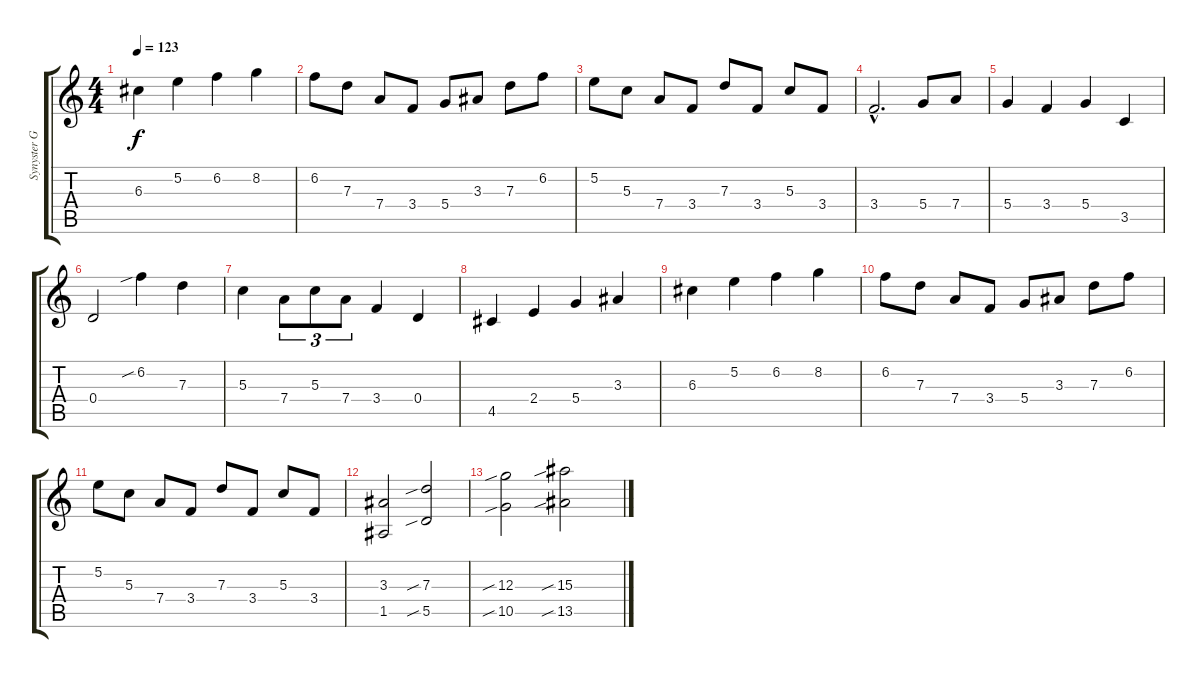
\track ("Synyster Gates (Lead)" "Synyster G") {instrument overdrivenguitar}
\staff {score tabs}
\tuning (E4 B3 G3 D3 A2 D2) {hide}
\ts (4 4)
\tempo 123
\clef g2
\ks c
6.3.4{dy f} 5.2.4 6.2.4 8.2.4 |
6.2.8 7.3.8 7.4.8 3.4.8 5.4.8 3.3.8 7.3.8 6.2.8 |
5.2.8 5.3.8 7.4.8 3.4.8 7.3.8 3.4.8 5.3.8 3.4.8 |
3.4{hac}.2{d} 5.4.8 7.4.8 |
5.4.4 3.4.4 5.4.4 3.5.4 |
0.4.2 6.2{sib}.4 7.3.4 |
5.3.4 7.4.8{tu (3 2)} 5.3.8{tu (3 2)} 7.4.8{tu (3 2)} 3.4.4 0.4.4 |
4.5.4 2.4.4 5.4.4 3.3.4 |
6.3.4 5.2.4 6.2.4 8.2.4 |
6.2.8 7.3.8 7.4.8 3.4.8 5.4.8 3.3.8 7.3.8 6.2.8 |
5.2.8 5.3.8 7.4.8 3.4.8 7.3.8 3.4.8 5.3.8 3.4.8 |
(3.3 1.5).2 (7.3{sib} 5.5{sib}).2 |
(12.3{sib} 10.5{sib}).2 (15.3{sib} 13.5{sib}).2
